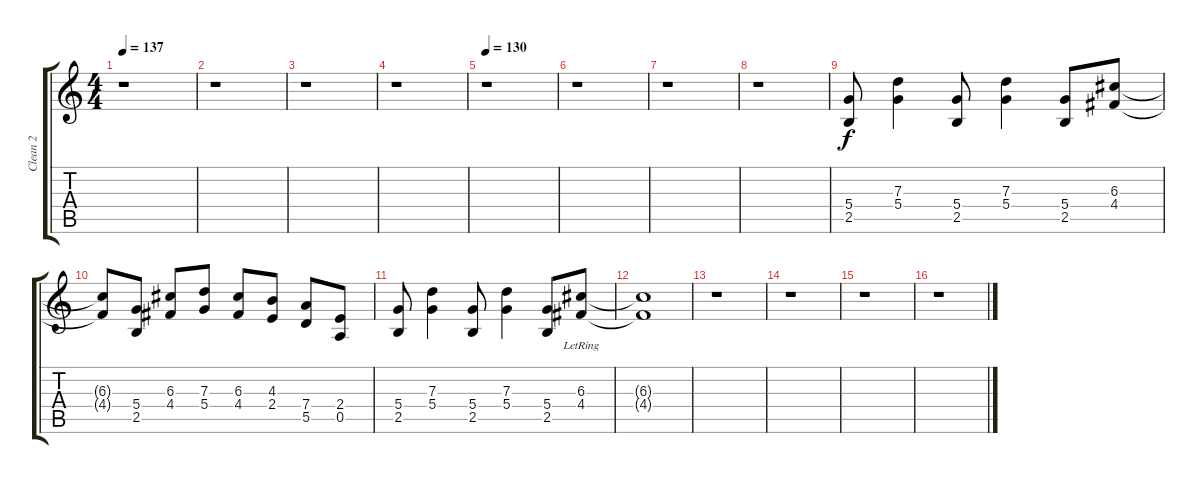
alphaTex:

\track ("Clean 2" "Clean 2") {instrument electricguitarclean}
\staff {score tabs}
\tuning (E4 B3 G3 D3 A2 E2) {hide}
\ts (4 4)
\tempo 137
\tempo 105
\tempo 137
\clef g2
\ks c
r.1{dy f instrument electricguitarclean} |
r.1 |
r.1 |
r.1 |
\tempo 130
r.1 |
r.1 |
r.1 |
r.1 |
(5.4 2.5).8 (7.3 5.4).4 (5.4 2.5).8 (7.3 5.4).4 (5.4 2.5).8 (6.3 4.4).8 |
(6.3{t} 4.4{t}).8 (5.4 2.5).8 (6.3 4.4).8 (7.3 5.4).8 (6.3 4.4).8 (4.3 2.4).8 (7.4 5.5).8 (2.4 0.5).8 |
(5.4 2.5).8 (7.3 5.4).4 (5.4 2.5).8 (7.3 5.4).4 (5.4 2.5).8 (6.3{lr} 4.4).8 |
(6.3{t} 4.4{t}).1 |
r.1 |
r.1 |
r.1 |
r.1
